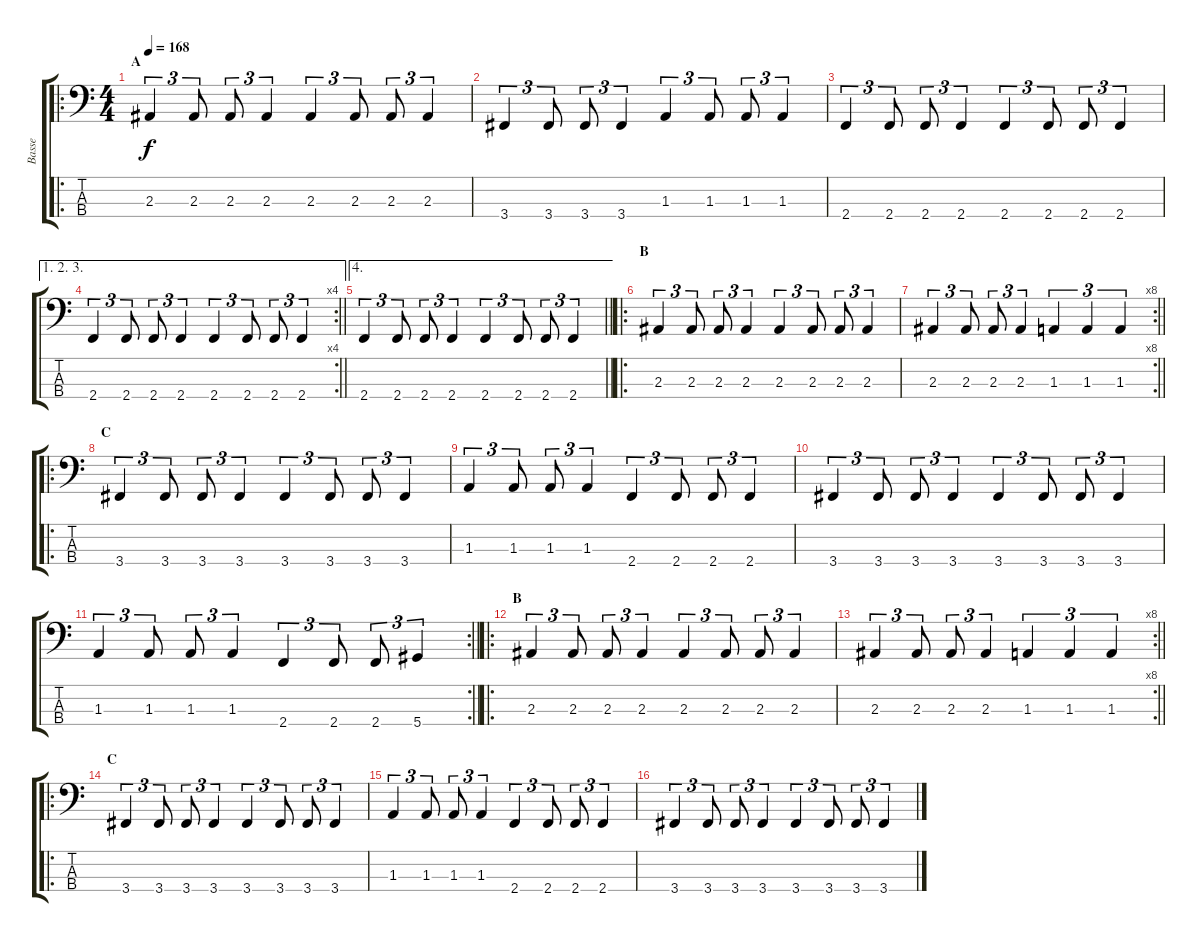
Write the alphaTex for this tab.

\track ("Basse" "Basse") {instrument electricbassfinger}
\staff {score tabs}
\tuning (Gb2 Db2 Ab1 Eb1) {hide}
\ro
\ts (4 4)
\section ("" "A")
\tempo 168
\clef f4
\ks c
2.3.4{tu (3 2) dy f} 2.3.8{tu (3 2)} 2.3.8{tu (3 2)} 2.3.4{tu (3 2)} 2.3.4{tu (3 2)} 2.3.8{tu (3 2)} 2.3.8{tu (3 2)} 2.3.4{tu (3 2)} |
3.4.4{tu (3 2)} 3.4.8{tu (3 2)} 3.4.8{tu (3 2)} 3.4.4{tu (3 2)} 1.3.4{tu (3 2)} 1.3.8{tu (3 2)} 1.3.8{tu (3 2)} 1.3.4{tu (3 2)} |
2.4.4{tu (3 2)} 2.4.8{tu (3 2)} 2.4.8{tu (3 2)} 2.4.4{tu (3 2)} 2.4.4{tu (3 2)} 2.4.8{tu (3 2)} 2.4.8{tu (3 2)} 2.4.4{tu (3 2)} |
\ae (1 2 3)
\rc 4
\barLineRight lightlight
2.4.4{tu (3 2)} 2.4.8{tu (3 2)} 2.4.8{tu (3 2)} 2.4.4{tu (3 2)} 2.4.4{tu (3 2)} 2.4.8{tu (3 2)} 2.4.8{tu (3 2)} 2.4.4{tu (3 2)} |
\ae 4
\barLineRight lightlight
2.4.4{tu (3 2)} 2.4.8{tu (3 2)} 2.4.8{tu (3 2)} 2.4.4{tu (3 2)} 2.4.4{tu (3 2)} 2.4.8{tu (3 2)} 2.4.8{tu (3 2)} 2.4.4{tu (3 2)} |
\ro
\section ("" "B")
2.3.4{tu (3 2)} 2.3.8{tu (3 2)} 2.3.8{tu (3 2)} 2.3.4{tu (3 2)} 2.3.4{tu (3 2)} 2.3.8{tu (3 2)} 2.3.8{tu (3 2)} 2.3.4{tu (3 2)} |
\rc 8
\barLineRight lightlight
2.3.4{tu (3 2)} 2.3.8{tu (3 2)} 2.3.8{tu (3 2)} 2.3.4{tu (3 2)} 1.3.4{tu (3 2)} 1.3.4{tu (3 2)} 1.3.4{tu (3 2)} |
\ro
\section ("" "C")
3.4.4{tu (3 2)} 3.4.8{tu (3 2)} 3.4.8{tu (3 2)} 3.4.4{tu (3 2)} 3.4.4{tu (3 2)} 3.4.8{tu (3 2)} 3.4.8{tu (3 2)} 3.4.4{tu (3 2)} |
1.3.4{tu (3 2)} 1.3.8{tu (3 2)} 1.3.8{tu (3 2)} 1.3.4{tu (3 2)} 2.4.4{tu (3 2)} 2.4.8{tu (3 2)} 2.4.8{tu (3 2)} 2.4.4{tu (3 2)} |
3.4.4{tu (3 2)} 3.4.8{tu (3 2)} 3.4.8{tu (3 2)} 3.4.4{tu (3 2)} 3.4.4{tu (3 2)} 3.4.8{tu (3 2)} 3.4.8{tu (3 2)} 3.4.4{tu (3 2)} |
\rc 2
\barLineRight lightlight
1.3.4{tu (3 2)} 1.3.8{tu (3 2)} 1.3.8{tu (3 2)} 1.3.4{tu (3 2)} 2.4.4{tu (3 2)} 2.4.8{tu (3 2)} 2.4.8{tu (3 2)} 5.4.4{tu (3 2)} |
\ro
\section ("" "B")
2.3.4{tu (3 2)} 2.3.8{tu (3 2)} 2.3.8{tu (3 2)} 2.3.4{tu (3 2)} 2.3.4{tu (3 2)} 2.3.8{tu (3 2)} 2.3.8{tu (3 2)} 2.3.4{tu (3 2)} |
\rc 8
\barLineRight lightlight
2.3.4{tu (3 2)} 2.3.8{tu (3 2)} 2.3.8{tu (3 2)} 2.3.4{tu (3 2)} 1.3.4{tu (3 2)} 1.3.4{tu (3 2)} 1.3.4{tu (3 2)} |
\ro
\section ("" "C")
3.4.4{tu (3 2)} 3.4.8{tu (3 2)} 3.4.8{tu (3 2)} 3.4.4{tu (3 2)} 3.4.4{tu (3 2)} 3.4.8{tu (3 2)} 3.4.8{tu (3 2)} 3.4.4{tu (3 2)} |
1.3.4{tu (3 2)} 1.3.8{tu (3 2)} 1.3.8{tu (3 2)} 1.3.4{tu (3 2)} 2.4.4{tu (3 2)} 2.4.8{tu (3 2)} 2.4.8{tu (3 2)} 2.4.4{tu (3 2)} |
3.4.4{tu (3 2)} 3.4.8{tu (3 2)} 3.4.8{tu (3 2)} 3.4.4{tu (3 2)} 3.4.4{tu (3 2)} 3.4.8{tu (3 2)} 3.4.8{tu (3 2)} 3.4.4{tu (3 2)}
